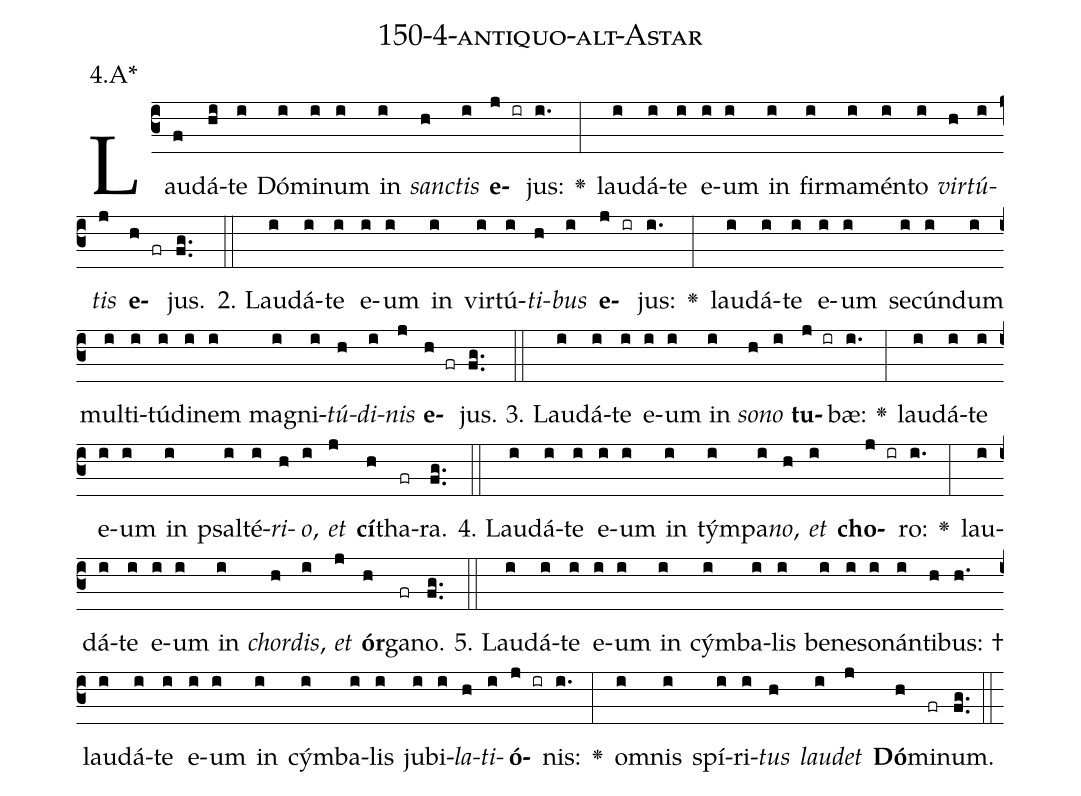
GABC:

name: 150-4-antiquo-alt-Astar;
annotation: 4.A*;
%%
(c3)Lau(f)dá(hi)te(i) Dó(i)mi(i)num(i) in(i) <i>sanc</i>(h)<i>tis</i>(i) <b>e</b>(j ir)jus:(i.) <v>\greheightstar</v>(:) lau(i)dá(i)te(i) e(i)um(i) in(i) fir(i)ma(i)mén(i)to(i) <i>vir</i>(h)<i>tú</i>(i)<i>tis</i>(j) <b>e</b>(h fr)jus.(fg..) (::)
2. Lau(i)dá(i)te(i) e(i)um(i) in(i) vir(i)tú(i)<i>ti</i>(h)<i>bus</i>(i) <b>e</b>(j ir)jus:(i.) <v>\greheightstar</v>(:) lau(i)dá(i)te(i) e(i)um(i) se(i)cún(i)dum(i) mul(i)ti(i)tú(i)di(i)nem(i) ma(i)gni(i)<i>tú</i>(h)<i>di</i>(i)<i>nis</i>(j) <b>e</b>(h fr)jus.(fg..) (::)
3. Lau(i)dá(i)te(i) e(i)um(i) in(i) <i>so</i>(h)<i>no</i>(i) <b>tu</b>(j ir)bæ:(i.) <v>\greheightstar</v>(:) lau(i)dá(i)te(i) e(i)um(i) in(i) psal(i)té(i)<i>ri</i>(h)<i>o</i>,(i) <i>et</i>(j) <b>cí</b>(h)tha(fr)ra.(fg..) (::)
4. Lau(i)dá(i)te(i) e(i)um(i) in(i) tým(i)pa(i)<i>no</i>,(h) <i>et</i>(i) <b>cho</b>(j ir)ro:(i.) <v>\greheightstar</v>(:) lau(i)dá(i)te(i) e(i)um(i) in(i) <i>chor</i>(h)<i>dis</i>,(i) <i>et</i>(j) <b>ór</b>(h)ga(fr)no.(fg..) (::)
5. Lau(i)dá(i)te(i) e(i)um(i) in(i) cým(i)ba(i)lis(i) be(i)ne(i)so(i)nán(i)ti(h)bus: †(h.) lau(i)dá(i)te(i) e(i)um(i) in(i) cým(i)ba(i)lis(i) ju(i)bi(i)<i>la</i>(h)<i>ti</i>(i)<b>ó</b>(j ir)nis:(i.) <v>\greheightstar</v>(:) om(i)nis(i) spí(i)ri(i)<i>tus</i>(h) <i>lau</i>(i)<i>det</i>(j) <b>Dó</b>(h)mi(fr)num.(fg..) (::)
